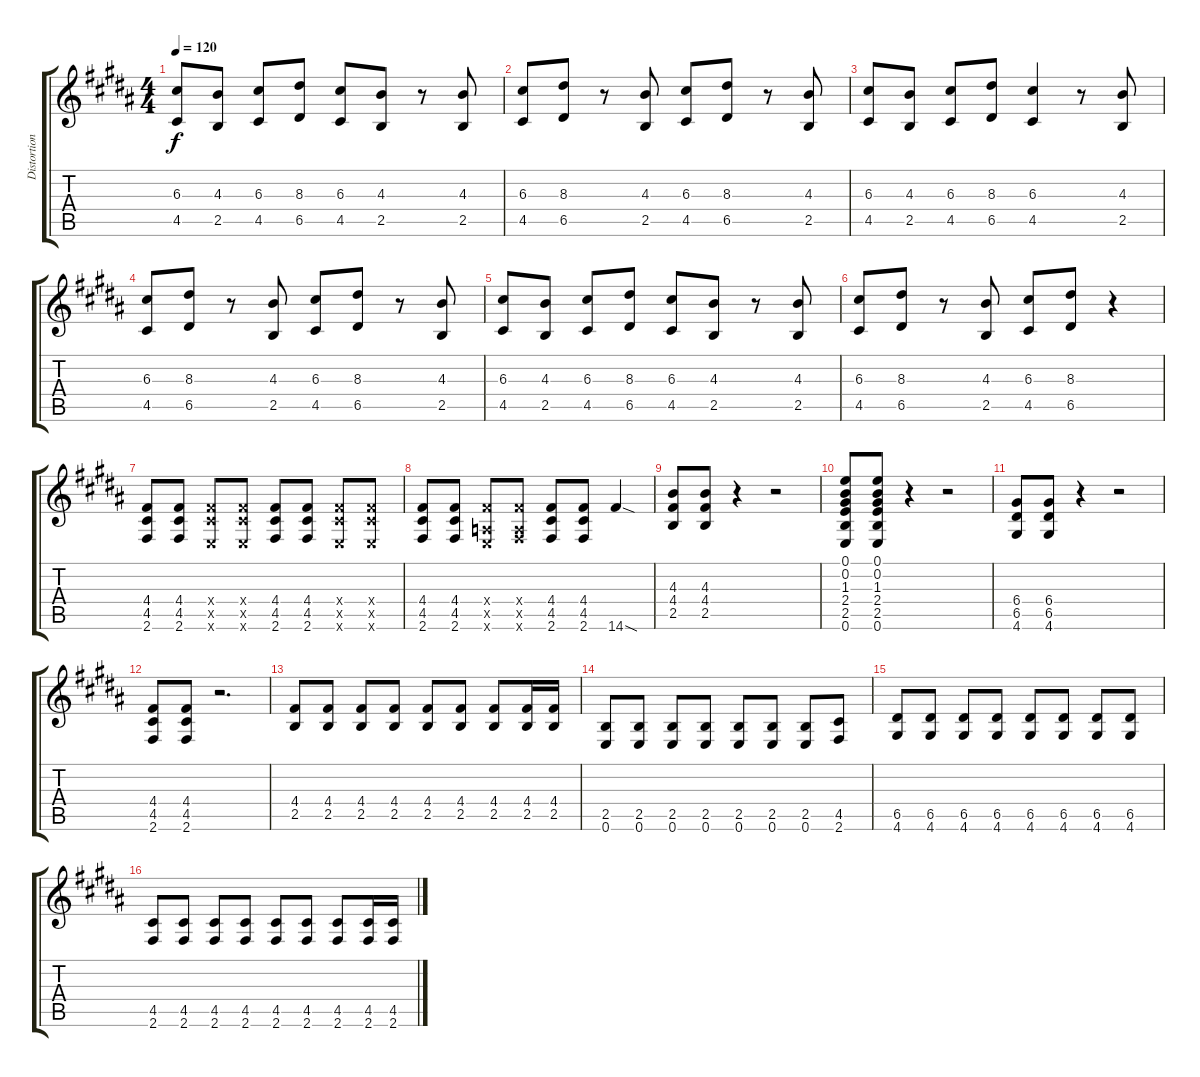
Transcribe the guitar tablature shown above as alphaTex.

\track ("Distortion Guitar" "Distortion") {instrument distortionguitar}
\staff {score tabs}
\tuning (E4 B3 G3 D3 A2 E2) {hide}
\ts (4 4)
\tempo 120
\clef g2
\ks b
(6.3 4.5).8{dy f} (4.3 2.5).8 (6.3 4.5).8 (8.3 6.5).8 (6.3 4.5).8 (4.3 2.5).8 r.8 (4.3 2.5).8 |
(6.3 4.5).8 (8.3 6.5).8 r.8 (4.3 2.5).8 (6.3 4.5).8 (8.3 6.5).8 r.8 (4.3 2.5).8 |
(6.3 4.5).8 (4.3 2.5).8 (6.3 4.5).8 (8.3 6.5).8 (6.3 4.5).4 r.8 (4.3 2.5).8 |
(6.3 4.5).8 (8.3 6.5).8 r.8 (4.3 2.5).8 (6.3 4.5).8 (8.3 6.5).8 r.8 (4.3 2.5).8 |
(6.3 4.5).8 (4.3 2.5).8 (6.3 4.5).8 (8.3 6.5).8 (6.3 4.5).8 (4.3 2.5).8 r.8 (4.3 2.5).8 |
(6.3 4.5).8 (8.3 6.5).8 r.8 (4.3 2.5).8 (6.3 4.5).8 (8.3 6.5).8 r.4 |
(4.4 4.5 2.6).8 (4.4 4.5 2.6).8 (4.4{x} 4.5{x} 0.6{x}).8 (4.4{x} 4.5{x} 0.6{x}).8 (4.4 4.5 2.6).8 (4.4 4.5 2.6).8 (4.4{x} 4.5{x} 0.6{x}).8 (4.4{x} 4.5{x} 0.6{x}).8 |
(4.4 4.5 2.6).8 (4.4 4.5 2.6).8 (4.4{x} 0.5{x} 0.6{x}).8 (4.4{x} 0.5{x} 2.6{x}).8 (4.4 4.5 2.6).8 (4.4 4.5 2.6).8 14.6{sod}.4 |
(4.3 4.4 2.5).8 (4.3 4.4 2.5).8 r.4 r.2 |
(0.1 0.2 1.3 2.4 2.5 0.6).8 (0.1 0.2 1.3 2.4 2.5 0.6).8 r.4 r.2 |
(6.4 6.5 4.6).8 (6.4 6.5 4.6).8 r.4 r.2 |
(4.4 4.5 2.6).8 (4.4 4.5 2.6).8 r.2{d} |
(4.4 2.5).8 (4.4 2.5).8 (4.4 2.5).8 (4.4 2.5).8 (4.4 2.5).8 (4.4 2.5).8 (4.4 2.5).8 (4.4 2.5).16 (4.4 2.5).16 |
(2.5 0.6).8 (2.5 0.6).8 (2.5 0.6).8 (2.5 0.6).8 (2.5 0.6).8 (2.5 0.6).8 (2.5 0.6).8 (4.5 2.6).8 |
(6.5 4.6).8 (6.5 4.6).8 (6.5 4.6).8 (6.5 4.6).8 (6.5 4.6).8 (6.5 4.6).8 (6.5 4.6).8 (6.5 4.6).8 |
(4.5 2.6).8 (4.5 2.6).8 (4.5 2.6).8 (4.5 2.6).8 (4.5 2.6).8 (4.5 2.6).8 (4.5 2.6).8 (4.5 2.6).16 (4.5 2.6).16
